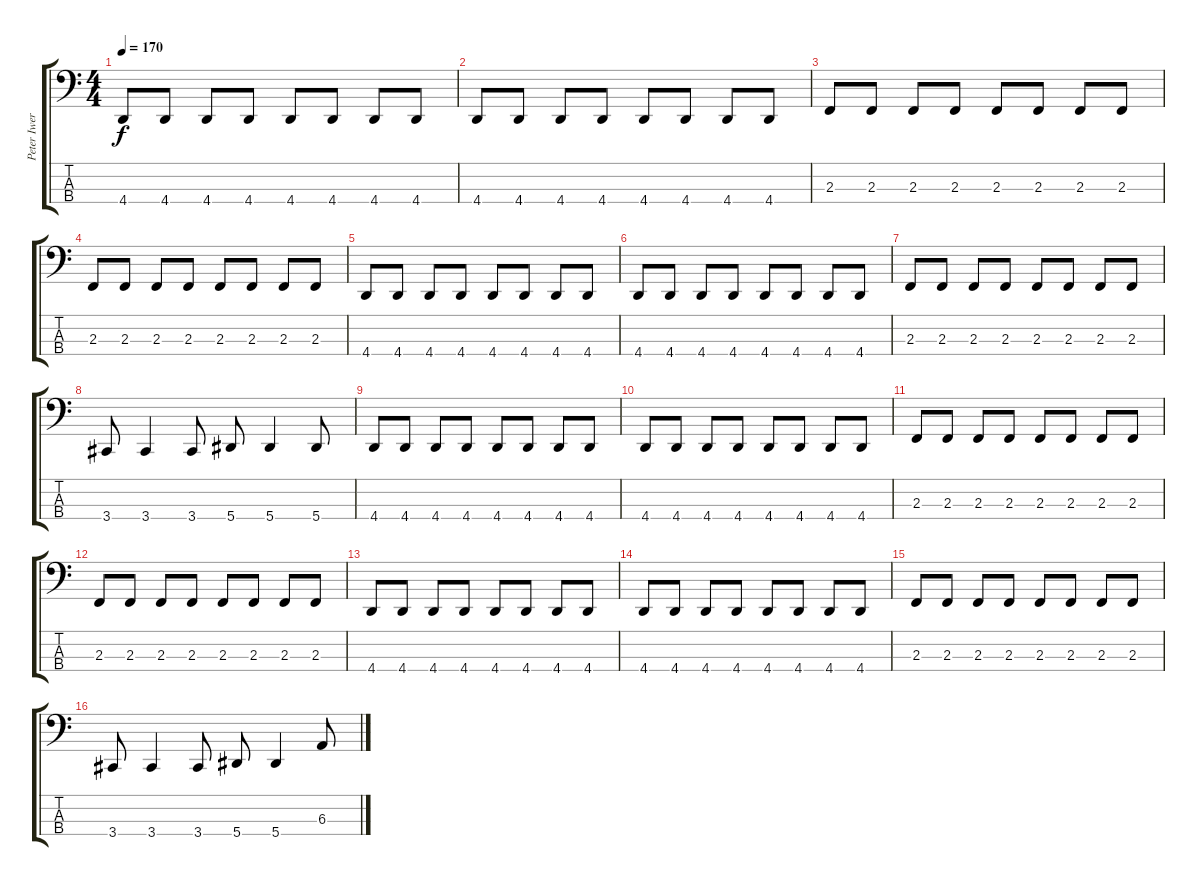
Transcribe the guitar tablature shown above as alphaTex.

\track ("Peter Iwers" "Peter Iwer") {instrument electricbassfinger}
\staff {score tabs}
\tuning (Db2 Ab1 Eb1 Bb0) {hide}
\ts (4 4)
\tempo 170
\clef f4
\ks c
4.4.8{dy f} 4.4.8 4.4.8 4.4.8 4.4.8 4.4.8 4.4.8 4.4.8 |
4.4.8 4.4.8 4.4.8 4.4.8 4.4.8 4.4.8 4.4.8 4.4.8 |
2.3.8 2.3.8 2.3.8 2.3.8 2.3.8 2.3.8 2.3.8 2.3.8 |
2.3.8 2.3.8 2.3.8 2.3.8 2.3.8 2.3.8 2.3.8 2.3.8 |
4.4.8 4.4.8 4.4.8 4.4.8 4.4.8 4.4.8 4.4.8 4.4.8 |
4.4.8 4.4.8 4.4.8 4.4.8 4.4.8 4.4.8 4.4.8 4.4.8 |
2.3.8 2.3.8 2.3.8 2.3.8 2.3.8 2.3.8 2.3.8 2.3.8 |
3.4.8 3.4.4 3.4.8 5.4.8 5.4.4 5.4.8 |
4.4.8 4.4.8 4.4.8 4.4.8 4.4.8 4.4.8 4.4.8 4.4.8 |
4.4.8 4.4.8 4.4.8 4.4.8 4.4.8 4.4.8 4.4.8 4.4.8 |
2.3.8 2.3.8 2.3.8 2.3.8 2.3.8 2.3.8 2.3.8 2.3.8 |
2.3.8 2.3.8 2.3.8 2.3.8 2.3.8 2.3.8 2.3.8 2.3.8 |
4.4.8 4.4.8 4.4.8 4.4.8 4.4.8 4.4.8 4.4.8 4.4.8 |
4.4.8 4.4.8 4.4.8 4.4.8 4.4.8 4.4.8 4.4.8 4.4.8 |
2.3.8 2.3.8 2.3.8 2.3.8 2.3.8 2.3.8 2.3.8 2.3.8 |
3.4.8 3.4.4 3.4.8 5.4.8 5.4.4 6.3.8
